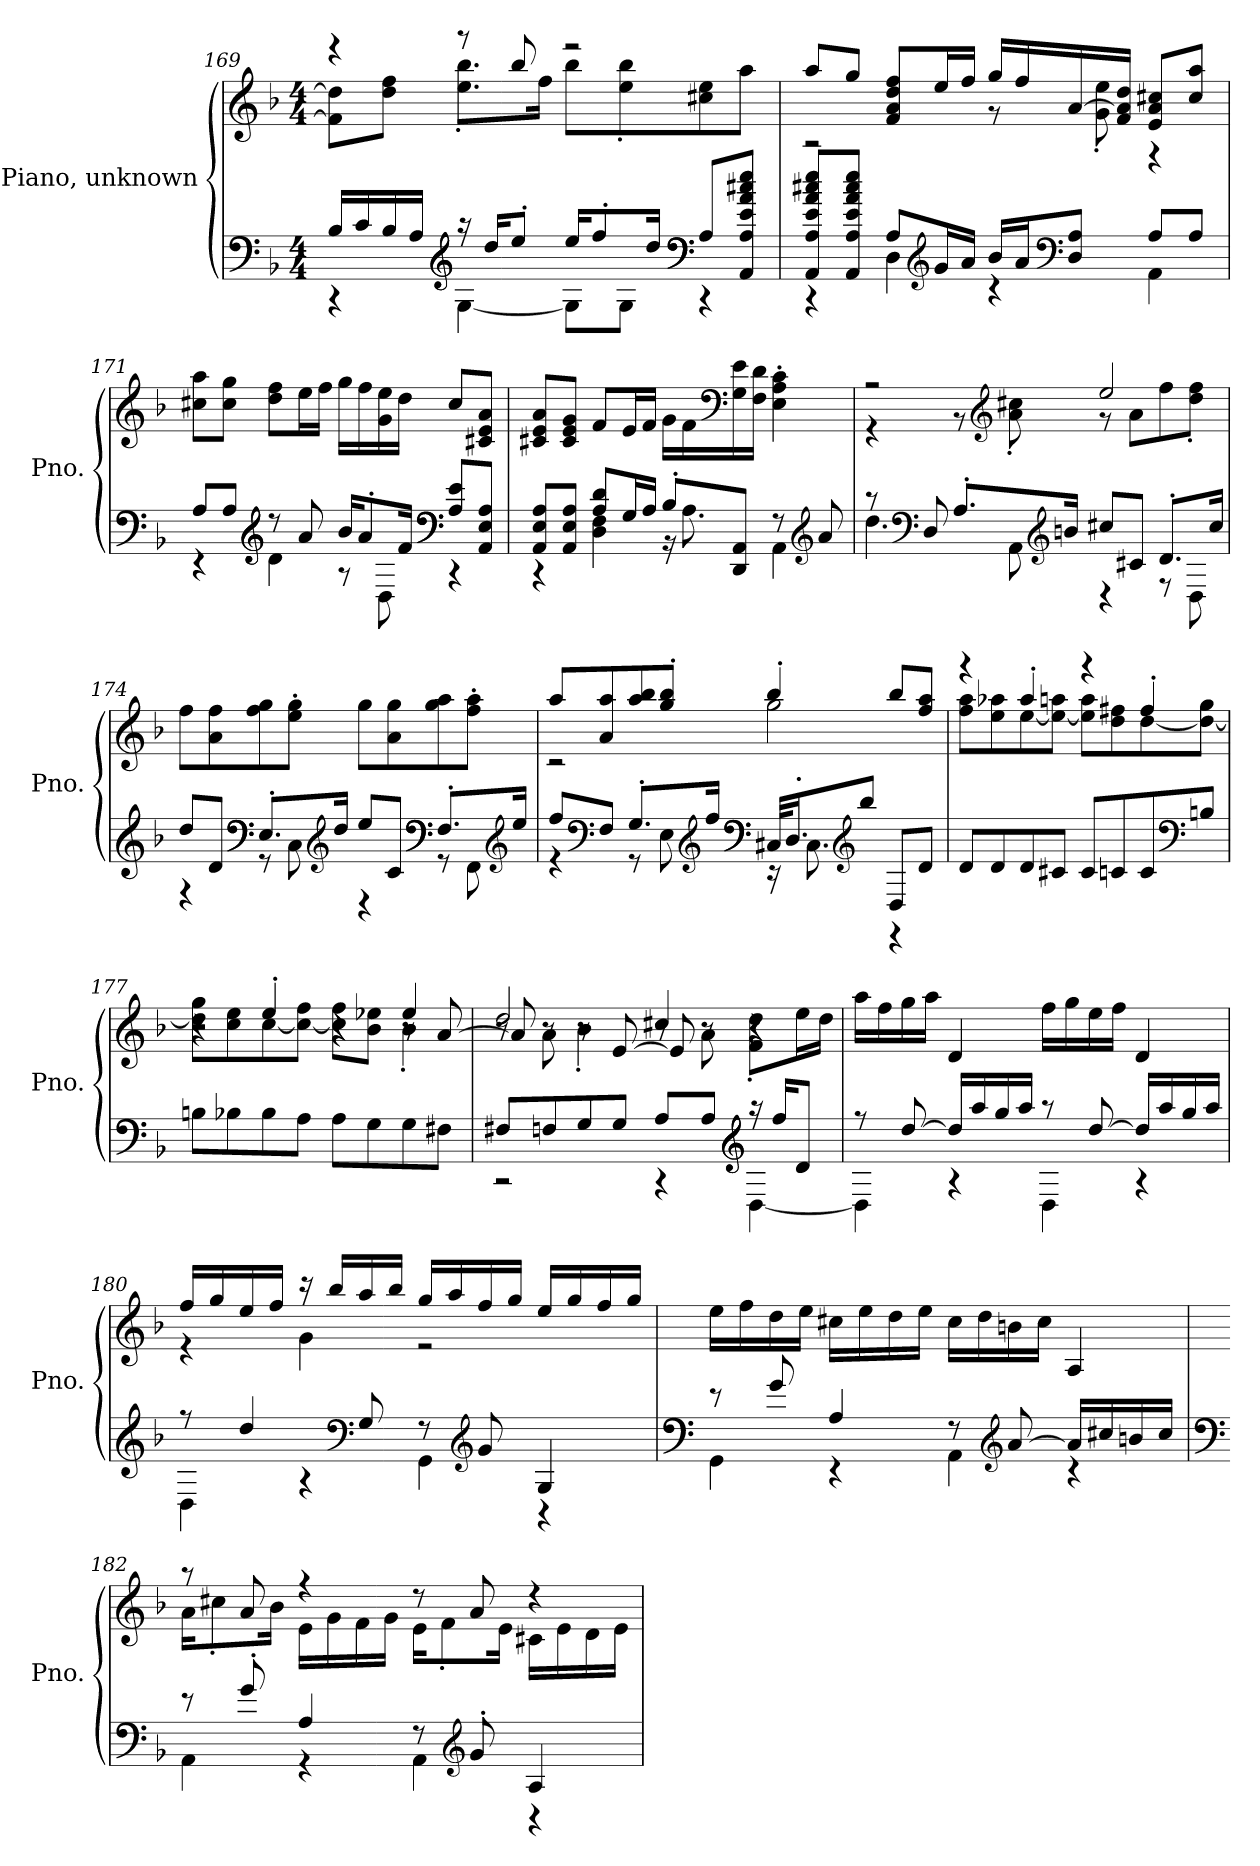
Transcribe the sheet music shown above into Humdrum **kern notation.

**kern	**kern
*part1	*part1
*staff2	*staff1
*I"Piano, unknown	*
*I'Pno.	*
*clefF4	*clefG2
*k[b-]	*k[b-]
*M4/4	*M4/4
=169	=169
*^	*^
16B-/LL	4r	4r	8f\] 8dd\]L
16c/	.	.	.
16B-/	.	.	8dd\ 8ff\J
16A/JJ	.	.	.
*clefG2	*	*	*
16r	[4G\	8r	8.ee\' 8.bb-\'L
16dd/KL	.	.	.
8ee'/J	.	8bb-/	.
.	.	.	16ff\Jk
16ee/KL	8G\L]	2r	8bb-\L
8ff'/	.	.	.
.	8G\J	.	8ee\' 8bb-\'
16dd/Jk	.	.	.
*clefF4	*	*	*
8A/L	4r	.	8cc#X\ 8ee\
8AA/ 8A/ 8e/ 8a/ 8cc#X/ 8ee/J	.	.	8aa\J
!!LO:LB:g=z	!!
=170	=170	=170	=170
8AA/ 8A/ 8e/ 8a/ 8cc#X/ 8ee/L	4r	8aa/L	2r
8AA/ 8A/ 8e/ 8a/ 8cc#/ 8ee/J	.	8gg/J	.
8A/L	4D\	8f/ 8a/ 8dd/ 8ff/L	.
*clefG2	*	*	*
16g/L	.	16ee/L	.
16a/JJ	.	16ff/JJ	.
16b-/LL	4r	16gg/LL	8r
16a/J	.	16ff/	.
*clefF4	*	*	*
8D/ 8A/J	.	[16a/	8g\' 8ee\'
.	.	16f/ 16a/] 16dd/JJ	.
8A/L	4AA\	8e/ 8a/ 8cc#X/L	4r
8A/J	.	8cc#/ 8aa/J	.
*	*	*v	*v
=171	=171	=171
8A/L	4r	8cc#X\ 8aa\L
8A/J	.	8cc#\ 8gg\J
*clefG2	*	*
8r	4d\	8dd\ 8ff\L
8a/	.	16ee\L
.	.	16ff\JJ
16b-/KL	8r	16gg\LL
8a'/	.	16ff\
.	8D\	16g\ 16ee\
16f/Jk	.	16dd\JJ
*clefF4	*	*
8A/ 8e/L	4r	8cc#/L
8AA/ 8E/ 8A/J	.	8c#X/ 8e/ 8a/J
!!LO:LB:g=z
=172	=172	=172
8AA/ 8E/ 8A/L	4r	8c#X/ 8e/ 8a/L
8AA/ 8E/ 8A/J	.	8c#/ 8e/ 8g/J
8A/ 8d/L	4D\ 4F\	8f/L
16G/L	.	16e/L
16A/JJ	.	16f/JJ
8B-'/L	16r	16g\LL
.	8.A\	16f\
*	*	*clefF4
8DD/ 8AA/J	.	16G\ 16e\
.	.	16F\ 16d\JJ
8r	4AA\	4E\' 4A\' 4c#\'
*clefG2	*	*
8a/	.	.
=173	=173	=173
*	*	*^
8r	4.dd\	2r	4r
*clefF4	*	*	*
8D/	.	.	.
8.A'/L	.	.	8r
*	*	*clefG2	*
.	8AA\	.	8a\' 8cc#X\'
*clefG2	*	*	*
16bn/Jk	.	.	.
8cc#X/L	4r	2ee/	8r
8c#X/J	.	.	8a\L
8.d'/L	8r	.	8ff\
.	8D\	.	8dd\' 8ff\'J
16cc#/Jk	.	.	.
*	*	*v	*v
!!LO:PB:g=z
=174	=174	=174
8dd/L	4r	8ff\L
8d/J	.	8a\ 8ff\
*clefF4	*	*
8.E'/L	8r	8ff\ 8gg\
.	8C\	8ee\' 8gg\'J
*clefG2	*	*
16dd/Jk	.	.
8ee/L	4r	8gg\L
8c/J	.	8a\ 8gg\
*clefF4	*	*
8.F'/L	8r	8gg\ 8aa\
.	8FF\	8ff\' 8aa\'J
*clefG2	*	*
16ee/Jk	.	.
=175	=175	=175
*	*	*^
8ff/L	4r	8aa/L	2r
*clefF4	*	*	*
8F/J	.	8a/ 8aa/	.
8.G'/L	8r	8aa/ 8bb-/	.
.	8E\	8gg/' 8bb-/'J	.
*clefG2	*	*	*
16ff/Jk	.	.	.
*clefF4	*	*	*
32C#X/KLL	16r	4bb-'/	2gg\
16.D'/J	.	.	.
.	8.C#\	.	.
*clefG2	*	*	*
8bb-/J	.	.	.
8D/L	4r	8bb-/L	.
8d/J	.	8ff/ 8aa/J	.
*v	*v	*	*
!!LO:LB:g=z	!!
=176	=176	=176
8d/L	4r	8ff\ 8aa\L
8d/	.	8ee\ 8aa-X\
8d/	4aa-'/	[8ee\
8c#X/J	.	8ee\_ 8aan\J
8c#/L	4r	8ee\] 8aa\L
8cn/	.	8dd\ 8ff#X\
8c/	4ff#'/	[8dd\
*clefF4	*	*
8Bn/J	.	8dd\_ 8gg\J
=177	=177	=177
*	*	*^
8Bn\L	4r	8dd\] 8gg\L	2r
8B-X\	.	8cc\ 8ee\	.
8B-\	4ee'/	[8cc\	.
8A\J	.	8cc\_ 8ff\J	.
8A\L	4r	8cc\] 8ff\L	4r
8G\	.	8b-\ 8ee-X\J	.
8G\	4ee-/	4b-'\	8r
8F#X\J	.	.	[8a/
=178	=178	=178	=178
*^	*	*	*
8F#X/L	2r	2dd/	8r	8a/]
8Fn/	.	.	8a\	8r
8G/	.	.	4b-'\	8r
8G/J	.	.	.	[8e/
8A/L	4r	4cc#X/	8r	8e/]
8A/J	.	.	8a\	8r
*clefG2	*	*	*	*
16r	[4D\	4r	8f\' 8dd\'L	4r
16ff/KL	.	.	.	.
8d/J	.	.	16ee\L	.
.	.	.	16dd\JJ	.
*	*	*v	*v	*v
!!LO:LB:g=z
=179	=179	=179
8r	4D\]	16aa\LL
.	.	16ff\
[8dd/	.	16gg\
.	.	16aa\JJ
16dd/LL]	4r	4d/
16aa/	.	.
16gg/	.	.
16aa/JJ	.	.
8r	4D\	16ff\LL
.	.	16gg\
[8dd/	.	16ee\
.	.	16ff\JJ
16dd/LL]	4r	4d/
16aa/	.	.
16gg/	.	.
16aa/JJ	.	.
=180	=180	=180
*	*	*^
8r	4D\	16ff/LL	4r
.	.	16gg/	.
4dd/	.	16ee/	.
.	.	16ff/JJ	.
.	4r	16r	4g\
.	.	16bb-/LL	.
*clefF4	*	*	*
8G/	.	16aa/	.
.	.	16bb-/JJ	.
8r	4GG\	16gg/LL	2r
.	.	16aa/	.
*clefG2	*	*	*
8g/	.	16ff/	.
.	.	16gg/JJ	.
4G/	4r	16ee/LL	.
.	.	16gg/	.
.	.	16ff/	.
.	.	16gg/JJ	.
*	*	*v	*v
!!LO:LB:g=z
=181	=181	=181
*clefF4	*	*
8r	4GG\	16ee\LL
.	.	16ff\
8g/	.	16dd\
.	.	16ee\JJ
4A/	4r	16cc#X\LL
.	.	16ee\
.	.	16dd\
.	.	16ee\JJ
8r	4AA\	16cc#\LL
.	.	16dd\
*clefG2	*	*
[8a/	.	16bn\
.	.	16cc#\JJ
16a/LL]	4r	4A/
16cc#X/	.	.
16bn/	.	.
16cc#/JJ	.	.
=182	=182	=182
*clefF4	*	*
*	*	*^
8r	4AA\	8r	16a\KL
.	.	.	8cc#X'\
8g'/	.	8a/	.
.	.	.	16b-\Jk
4A/	4r	4r	16e\LL
.	.	.	16g\
.	.	.	16f\
.	.	.	16g\JJ
8r	4AA\	8r	16e\KL
.	.	.	8f'\
*clefG2	*	*	*
8g'/	.	8a/	.
.	.	.	16e\Jk
4A/	4r	4r	16c#X\LL
.	.	.	16e\
.	.	.	16d\
.	.	.	16e\JJ
*v	*v	*	*
*	*v	*v
=	=
*-	*-
